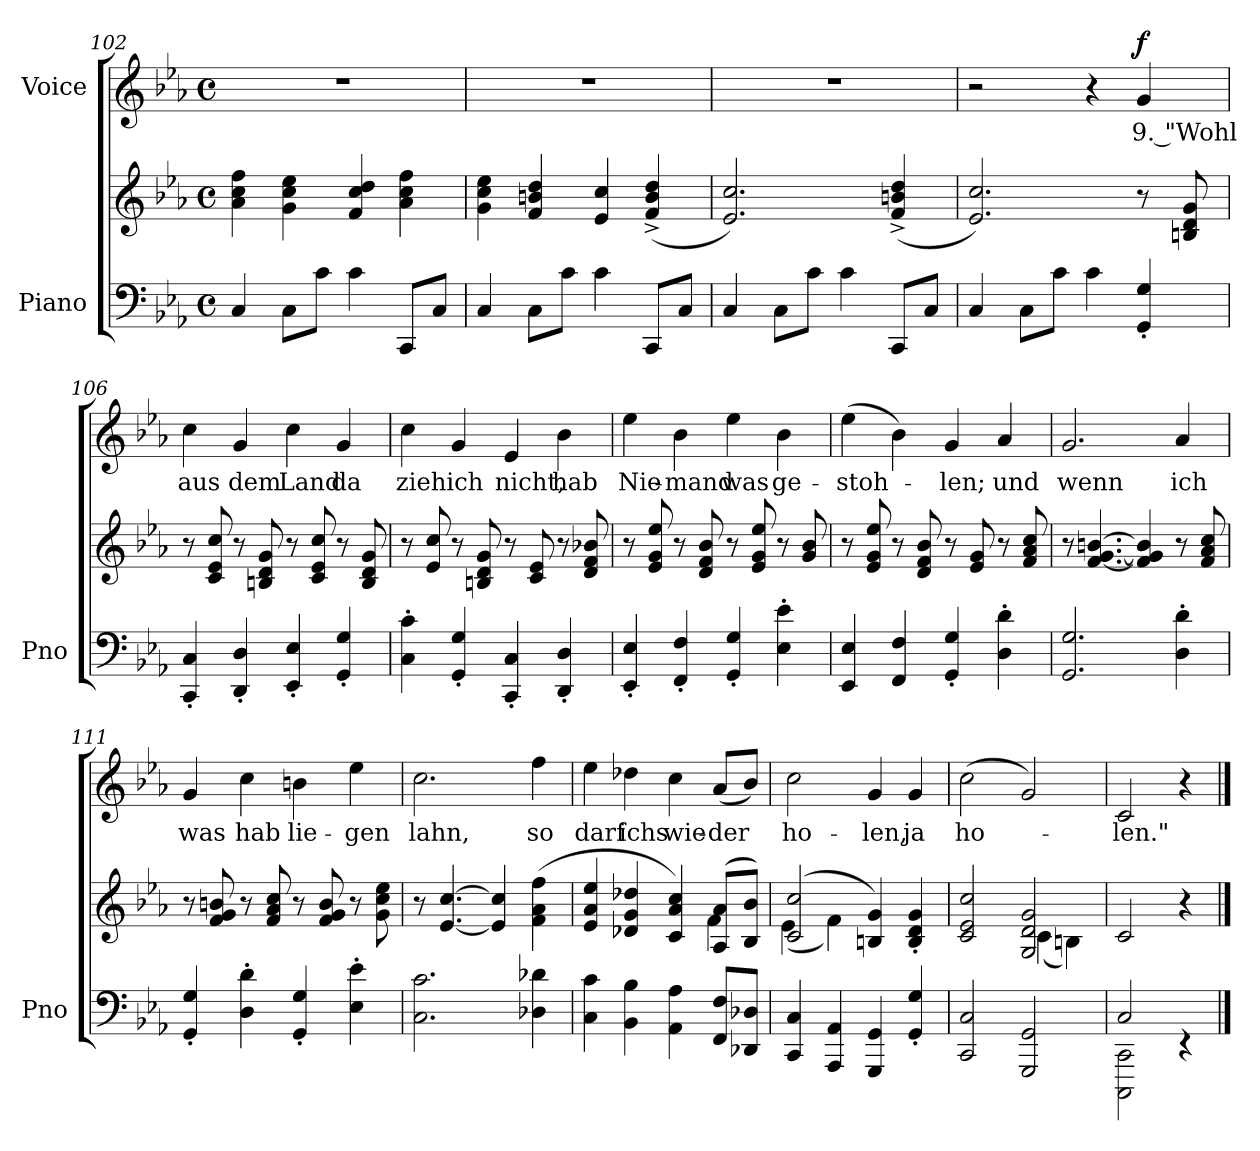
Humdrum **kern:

**kern	**kern	**kern	**text	**dynam
*part2	*part2	*part1	*part1	*part1
*staff3	*staff2	*staff1	*staff1	*staff1
*I"Piano	*	*I"Voice	*	*
*I'Pno	*	*	*	*
*clefF4	*clefG2	*clefG2	*	*
*k[b-e-a-]	*k[b-e-a-]	*k[b-e-a-]	*	*
*M4/4	*M4/4	*M4/4	*	*
*met(c)	*met(c)	*met(c)	*	*
=102	=102	=102	=102	=102
4C/	4a-\ 4cc\ 4ff\	1r	.	.
8C\L	4g\ 4cc\ 4ee-\	.	.	.
8c\J	.	.	.	.
4c\	4f/ 4cc/ 4dd/	.	.	.
8CC/L	4a-\ 4cc\ 4ff\	.	.	.
8C/J	.	.	.	.
=103	=103	=103	=103	=103
4C/	4g\ 4cc\ 4ee-\	1r	.	.
8C\L	4f/ 4bn/ 4dd/	.	.	.
8c\J	.	.	.	.
4c\	4e-/ 4cc/	.	.	.
8CC/L	(>4f/^ 4b/^ 4dd/^	.	.	.
8C/J	.	.	.	.
=104	=104	=104	=104	=104
4C/	2.e-/ 2.cc/)	1r	.	.
8C\L	.	.	.	.
8c\J	.	.	.	.
4c\	.	.	.	.
8CC/L	(>4f/^ 4bn/^ 4dd/^	.	.	.
8C/J	.	.	.	.
!!LO:LB:g=z
=105	=105	=105	=105	=105
4C/	2.e-/ 2.cc/)	2r	.	.
8C\L	.	.	.	.
8c\J	.	.	.	.
4c\	.	4r	.	.
!	!	!	!LO:LY:b	!LO:DY:a
4GG/' 4G/'	8r	4g/	9. "Wohl	f
.	8Bn/ 8d/ 8g/	.	.	.
=106	=106	=106	=106	=106
!	!	!	!LO:LY:b	!
4CC/' 4C/'	8r	4cc\	aus	.
.	8c/ 8e-/ 8cc/	.	.	.
!	!	!	!LO:LY:b	!
4DD/' 4D/'	8r	4g/	dem	.
.	8Bn/ 8d/ 8g/	.	.	.
!	!	!	!LO:LY:b	!
4EE-/' 4E-/'	8r	4cc\	Land	.
.	8c/ 8e-/ 8cc/	.	.	.
!	!	!	!LO:LY:b	!
4GG/' 4G/'	8r	4g/	da	.
.	8B/ 8d/ 8g/	.	.	.
=107	=107	=107	=107	=107
!	!	!	!LO:LY:b	!
4C\' 4c\'	8r	4cc\	zieh	.
.	8e-/ 8cc/	.	.	.
!	!	!	!LO:LY:b	!
4GG/' 4G/'	8r	4g/	ich	.
.	8Bn/ 8d/ 8g/	.	.	.
!	!	!	!LO:LY:b	!
4CC/' 4C/'	8r	4e-/	nicht,	.
.	8c/ 8e-/	.	.	.
!	!	!	!LO:LY:b	!
4DD/' 4D/'	8r	4b-\	hab	.
.	8d/ 8f/ 8b-X/	.	.	.
=108	=108	=108	=108	=108
!	!	!	!LO:LY:b	!
4EE-/' 4E-/'	8r	4ee-\	Nie-	.
.	8e-/ 8g/ 8ee-/	.	.	.
!	!	!	!LO:LY:b	!
4FF/' 4F/'	8r	4b-\	-mand	.
.	8d/ 8f/ 8b-/	.	.	.
!	!	!	!LO:LY:b	!
4GG/' 4G/'	8r	4ee-\	was	.
.	8e-/ 8g/ 8ee-/	.	.	.
!	!	!	!LO:LY:b	!
4E-\' 4e-\'	8r	4b-\	ge-	.
.	8g/ 8b-/	.	.	.
=109	=109	=109	=109	=109
!	!	!	!LO:LY:b	!
4EE-/ 4E-/	8r	(>4ee-\	-stoh-	.
.	8e-/ 8g/ 8ee-/	.	.	.
4FF/ 4F/	8r	4b-\)	.	.
.	8d/ 8f/ 8b-/	.	.	.
!	!	!	!LO:LY:b	!
4GG/' 4G/'	8r	4g/	-len;	.
.	8e-/ 8g/	.	.	.
!	!	!	!LO:LY:b	!
4D\' 4d\'	8r	4a-/	und	.
.	8f/ 8a-/ 8cc/	.	.	.
!!LO:LB:g=z
=110	=110	=110	=110	=110
!	!	!	!LO:LY:b	!
2.GG/ 2.G/	8r	2.g/	wenn	.
.	[4.f/ [4.g/ [4.bn/	.	.	.
.	4f/] 4g/] 4b/]	.	.	.
!	!	!	!LO:LY:b	!
4D\' 4d\'	8r	4a-/	ich	.
.	8f/ 8a-/ 8cc/	.	.	.
=111	=111	=111	=111	=111
!	!	!	!LO:LY:b	!
4GG/' 4G/'	8r	4g/	was	.
.	8f/ 8g/ 8bn/	.	.	.
!	!	!	!LO:LY:b	!
4D\' 4d\'	8r	4cc\	hab	.
.	8f/ 8a-/ 8cc/	.	.	.
!	!	!	!LO:LY:b	!
4GG/' 4G/'	8r	4bn\	lie-	.
.	8f/ 8g/ 8b/	.	.	.
!	!	!	!LO:LY:b	!
4E-\' 4e-\'	8r	4ee-\	-gen	.
.	8g\ 8cc\ 8ee-\	.	.	.
=112	=112	=112	=112	=112
!	!	!	!LO:LY:b	!
2.C\ 2.c\	8r	2.cc\	lahn,	.
.	[4.e-/ [4.cc/	.	.	.
.	4e-/] 4cc/]	.	.	.
*	*	*MM120	*	*
!	!	!	!LO:LY:b	!
4D-X\ 4d-X\	(>4f\ 4a-\ 4ff\	4ff\	so	.
=113	=113	=113	=113	=113
*	*^	*	*	*
!	!	!	!	!LO:LY:b	!
4C\ 4c\	4e-/ 4a-/ 4ee-/	2.ryy	4ee-\	darf	.
!	!	!	!	!LO:LY:b	!
4BB-\ 4B-\	4d-X/ 4g/ 4dd-X/	.	4dd-X\	ichs	.
!	!	!	!	!LO:LY:b	!
4AA-\ 4A-\	4c/ 4a-/ 4cc/)	.	4cc\	wie-	.
!	!	!	!	!LO:LY:b	!
8FF/ 8F/L	(<8A-/ 8a-/L	4f\	(<8a-/L	-der	.
8DD-X/ 8D-X/J	8B-/ 8b-/J)	.	8b-/J)	.	.
=114	=114	=114	=114	=114	=114
*	*	*	*MM110	*	*
!	!	!	!	!LO:LY:b	!
4CC/ 4C/	(>2c/ 2cc/	(<4e-\	2cc\	ho-	.
4AAA-/ 4AA-/	.	4f\)	.	.	.
!	!	!	!	!LO:LY:b	!
4GGG/ 4GG/	4Bn/ 4g/)	2ryy	4g/	-len,	.
!	!	!	!	!LO:LY:b	!
4GG/' 4G/'	4B/' 4d/' 4g/'	.	4g/	ja	.
=115	=115	=115	=115	=115	=115
*	*	*	*MM100	*	*
!	!	!	!	!LO:LY:b	!
2CC/ 2C/	2c/ 2e-/ 2cc/	2ryy	(>2cc\	ho-	.
2GGG/ 2GG/	2G/ 2d/ 2g/	(<4c\	2g/)	.	.
.	.	4Bn\)	.	.	.
=116	=116	=116	=116	=116	=116
*^	*	*	*	*	*
!	!	!	!	!	!LO:LY:b	!
*	*	*v	*v	*	*	*
2C/	2CCC\ 2CC\	2c/	2c/	-len."	.
4rGGyy	4rEE	4r	4r	.	.
*v	*v	*	*	*	*
==	==	==	==	==
*-	*-	*-	*-	*-
